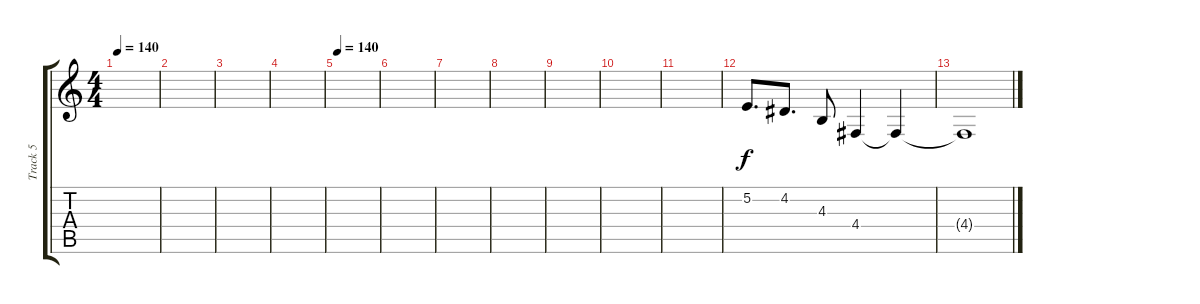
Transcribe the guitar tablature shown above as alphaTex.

\track ("Track 5" "Track 5") {instrument trumpet}
\staff {score tabs}
\tuning (E4 B3 G3 D3 A2 E2) {hide}
\ts (4 4)
\tempo 140
\clef g2
\ks c
|
|
|
|
\tempo 140
|
|
|
|
|
|
|
5.2.8{d volume 16} 4.2.8{d volume 0} 4.3.8 4.4.4 4.4{t}.4 |
4.4{t}.1
